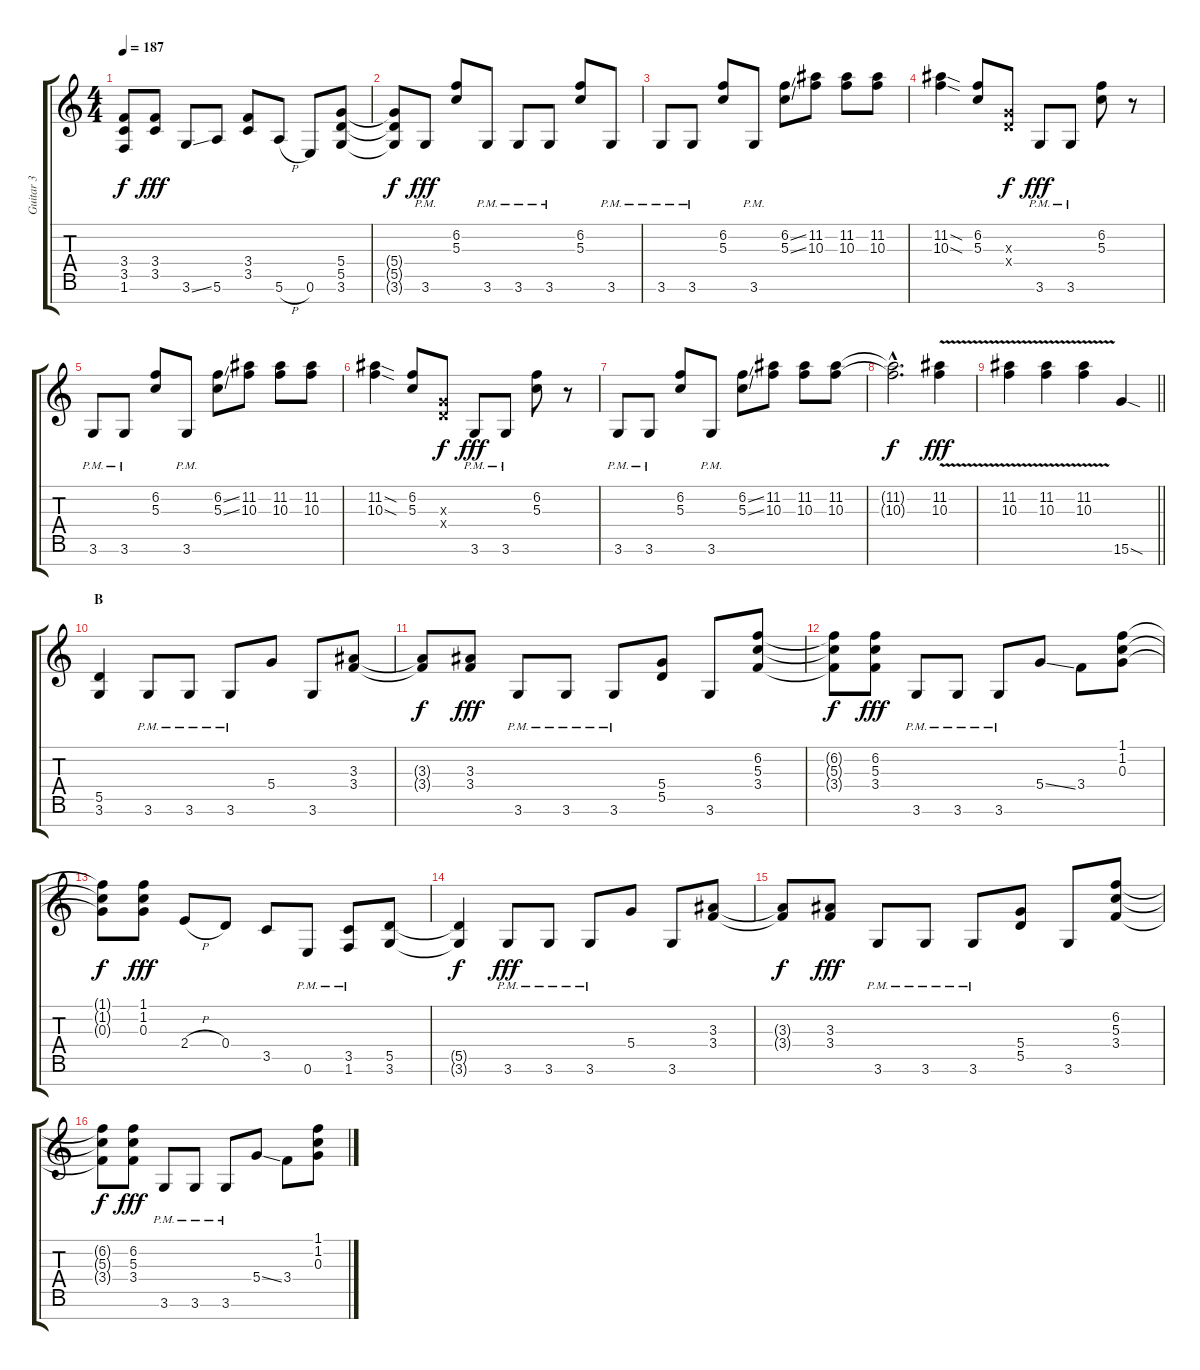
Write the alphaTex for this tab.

\track ("Guitar 3" "Guitar 3") {instrument distortionguitar}
\staff {score tabs}
\tuning (E4 B3 G3 D3 A2 E2 B1) {hide}
\ts (4 4)
\tempo 187
\clef g2
\ks c
(3.4{t} 3.5{t} 1.6{t}).8{dy f} (3.4 3.5).8{dy fff} 3.6{ss}.8 5.6.8 (3.4 3.5).8 5.6{h}.8 0.6.8 (5.4 5.5 3.6).8 |
(5.4{t} 5.5{t} 3.6{t}).8{dy f} 3.6{pm}.8{dy fff} (6.2 5.3).8 3.6{pm}.8 3.6{pm}.8 3.6{pm}.8 (6.2 5.3).8 3.6{pm}.8 |
3.6{pm}.8 3.6{pm}.8 (6.2 5.3).8 3.6{pm}.8 (6.2{ss} 5.3{ss}).8 (11.2 10.3).8 (11.2 10.3).8 (11.2 10.3).8 |
(11.2{sod} 10.3{sod}).4 (6.2 5.3).8 (0.3{x} 0.4{x}).8{dy f} 3.6{pm}.8{dy fff} 3.6{pm}.8 (6.2 5.3).8 r.8 |
3.6{pm}.8 3.6{pm}.8 (6.2 5.3).8 3.6{pm}.8 (6.2{ss} 5.3{ss}).8 (11.2 10.3).8 (11.2 10.3).8 (11.2 10.3).8 |
(11.2{sod} 10.3{sod}).4 (6.2 5.3).8 (0.3{x} 0.4{x}).8{dy f} 3.6{pm}.8{dy fff} 3.6{pm}.8 (6.2 5.3).8 r.8 |
3.6{pm}.8 3.6{pm}.8 (6.2 5.3).8 3.6{pm}.8 (6.2{ss} 5.3{ss}).8 (11.2 10.3).8 (11.2 10.3).8 (11.2 10.3).8 |
(11.2{hac t} 10.3{hac t}).2{d dy f} (11.2{v} 10.3{v}).4{dy fff} |
\barLineRight lightlight
(11.2{v} 10.3{v}).4 (11.2{v} 10.3{v}).4 (11.2{v} 10.3{v}).4 15.6{sod}.4 |
\section ("" "B")
(5.5 3.6).4 3.6{pm}.8 3.6{pm}.8 3.6{pm}.8 5.4.8 3.6.8 (3.3 3.4).8 |
(3.3{t} 3.4{t}).8{dy f} (3.3 3.4).8{dy fff} 3.6{pm}.8 3.6{pm}.8 3.6{pm}.8 (5.4 5.5).8 3.6.8 (6.2 5.3 3.4).8 |
(6.2{t} 5.3{t} 3.4{t}).8{dy f} (6.2 5.3 3.4).8{dy fff} 3.6{pm}.8 3.6{pm}.8 3.6{pm}.8 5.4{ss}.8 3.4.8 (1.1 1.2 0.3).8 |
(1.1{t} 1.2{t} 0.3{t}).8{dy f} (1.1 1.2 0.3).8{dy fff} 2.4{h}.8 0.4.8 3.5.8 0.6{pm}.8 (3.5{pm} 1.6{pm}).8 (5.5 3.6).8 |
(5.5{t} 3.6{t}).4{dy f} 3.6{pm}.8{dy fff} 3.6{pm}.8 3.6{pm}.8 5.4.8 3.6.8 (3.3 3.4).8 |
(3.3{t} 3.4{t}).8{dy f} (3.3 3.4).8{dy fff} 3.6{pm}.8 3.6{pm}.8 3.6{pm}.8 (5.4 5.5).8 3.6.8 (6.2 5.3 3.4).8 |
(6.2{t} 5.3{t} 3.4{t}).8{dy f} (6.2 5.3 3.4).8{dy fff} 3.6{pm}.8 3.6{pm}.8 3.6{pm}.8 5.4{ss}.8 3.4.8 (1.1 1.2 0.3).8
